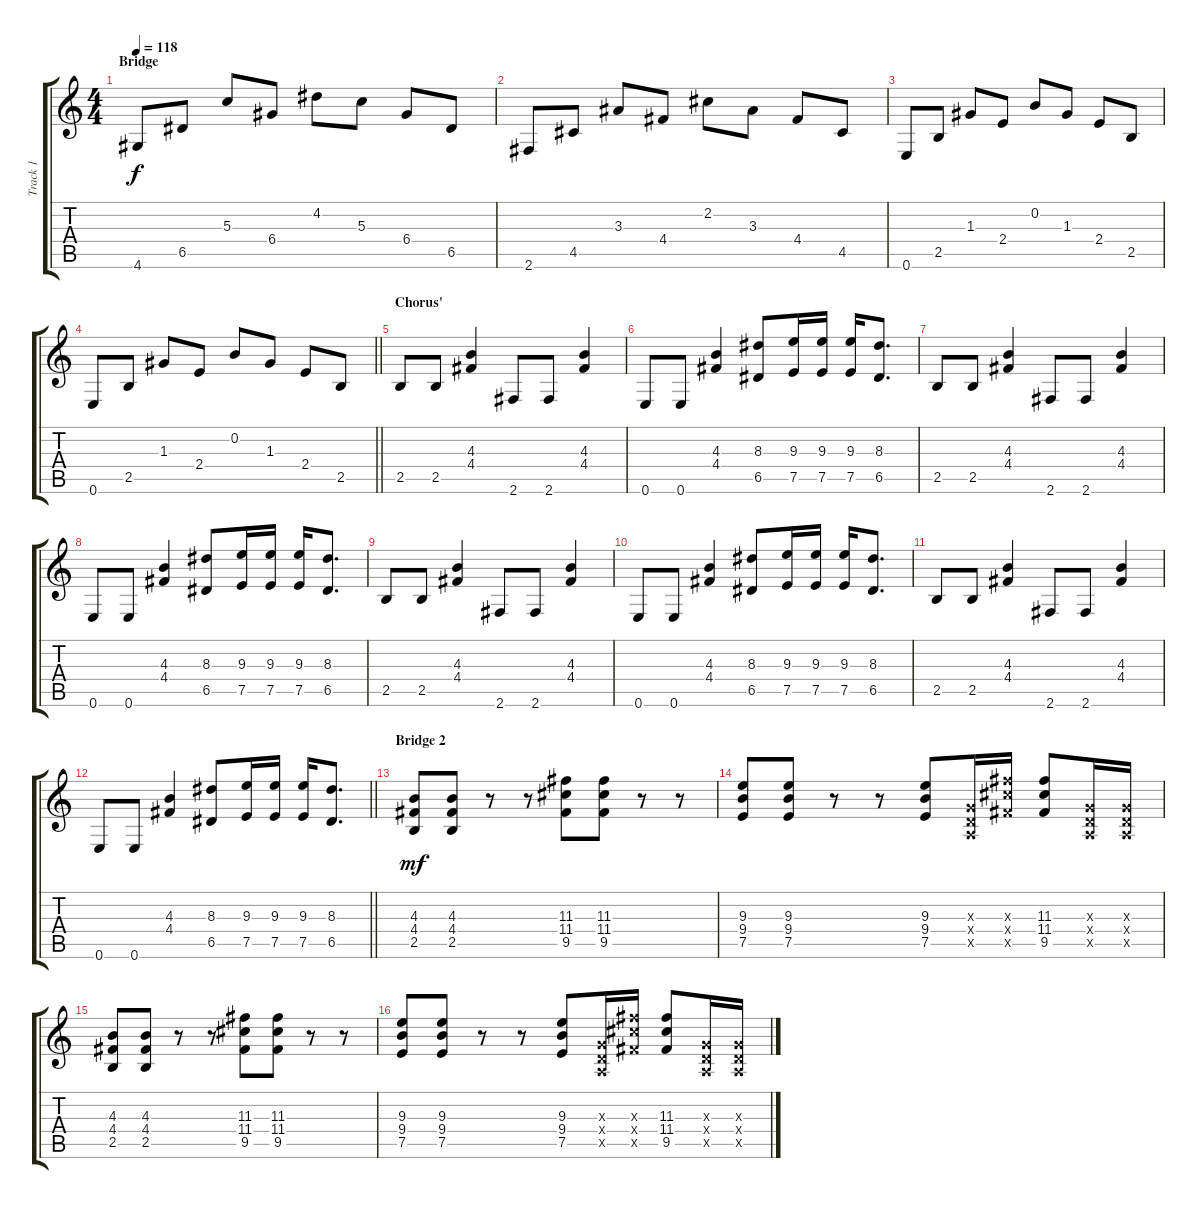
\track ("Track 1" "Track 1") {instrument distortionguitar}
\staff {score tabs}
\tuning (E4 B3 G3 D3 A2 E2) {hide}
\ts (4 4)
\section ("" "Bridge")
\tempo 118
\clef g2
\ks c
4.6.8{dy f instrument distortionguitar} 6.5.8 5.3.8 6.4.8 4.2.8 5.3.8 6.4.8 6.5.8 |
2.6.8 4.5.8 3.3.8 4.4.8 2.2.8 3.3.8 4.4.8 4.5.8 |
0.6.8 2.5.8 1.3.8 2.4.8 0.2.8 1.3.8 2.4.8 2.5.8 |
\barLineRight lightlight
0.6.8 2.5.8 1.3.8 2.4.8 0.2.8 1.3.8 2.4.8 2.5.8 |
\section ("" "Chorus'")
2.5.8 2.5.8 (4.3 4.4).4 2.6.8 2.6.8 (4.3 4.4).4 |
0.6.8 0.6.8 (4.3 4.4).4 (8.3 6.5).8 (9.3 7.5).16 (9.3 7.5).16 (9.3 7.5).16 (8.3 6.5).8{d} |
2.5.8 2.5.8 (4.3 4.4).4 2.6.8 2.6.8 (4.3 4.4).4 |
0.6.8 0.6.8 (4.3 4.4).4 (8.3 6.5).8 (9.3 7.5).16 (9.3 7.5).16 (9.3 7.5).16 (8.3 6.5).8{d} |
2.5.8 2.5.8 (4.3 4.4).4 2.6.8 2.6.8 (4.3 4.4).4 |
0.6.8 0.6.8 (4.3 4.4).4 (8.3 6.5).8 (9.3 7.5).16 (9.3 7.5).16 (9.3 7.5).16 (8.3 6.5).8{d} |
2.5.8 2.5.8 (4.3 4.4).4 2.6.8 2.6.8 (4.3 4.4).4 |
\barLineRight lightlight
0.6.8 0.6.8 (4.3 4.4).4 (8.3 6.5).8 (9.3 7.5).16 (9.3 7.5).16 (9.3 7.5).16 (8.3 6.5).8{d} |
\section ("" "Bridge 2")
(4.3 4.4 2.5).8{dy mf instrument electricguitarmuted} (4.3 4.4 2.5).8 r.8 r.8 (11.3 11.4 9.5).8 (11.3 11.4 9.5).8 r.8 r.8 |
(9.3 9.4 7.5).8 (9.3 9.4 7.5).8 r.8 r.8 (9.3 9.4 7.5).8 (0.3{x} 0.4{x} 0.5{x}).16 (11.3{x} 11.4{x} 9.5{x}).16 (11.3 11.4 9.5).8 (0.3{x} 0.4{x} 0.5{x}).16 (0.3{x} 0.4{x} 0.5{x}).16 |
(4.3 4.4 2.5).8 (4.3 4.4 2.5).8 r.8 r.8 (11.3 11.4 9.5).8 (11.3 11.4 9.5).8 r.8 r.8 |
(9.3 9.4 7.5).8 (9.3 9.4 7.5).8 r.8 r.8 (9.3 9.4 7.5).8 (0.3{x} 0.4{x} 0.5{x}).16 (11.3{x} 11.4{x} 9.5{x}).16 (11.3 11.4 9.5).8 (0.3{x} 0.4{x} 0.5{x}).16 (0.3{x} 0.4{x} 0.5{x}).16
